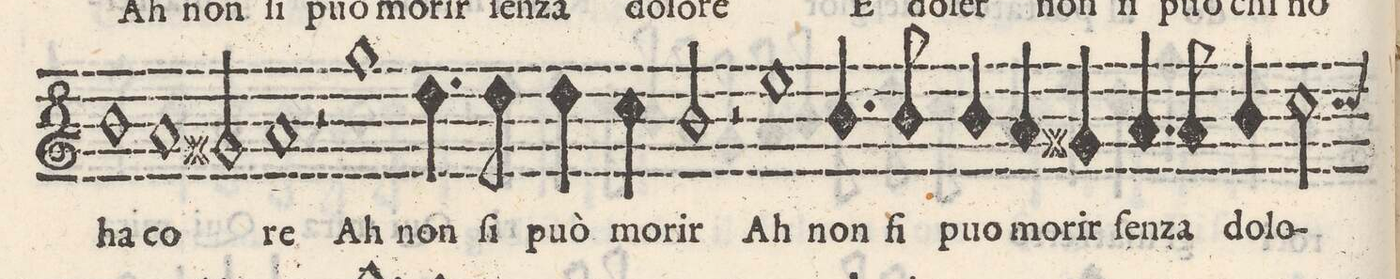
**kern	**text
*I"CANTO	*
*clefG2	*
*k[]	*
*met(C|)	*
*M2/1	*
1b\	ha-
=23-	=23-
1a	-co-
2g#X/	.
=24-	=24-
1a	-re
2r	.
1gg\	Ah
=25-	=25-
4.dd\	non
8dd\	fi
4dd\	può
4cc\	mo-
2b/	-rir
=26-	=26-
2r	.
1ee	Ah
4.b/	non
8b/	fi
=27-	=27-
4b/	puo
4a/	mo-
4g#X/	-rir
4.a/	ſen-
8a/	-za
4b/	do-
2cc\	-lo-
*custos:cc	*
=28-	=28-
*-	*-
